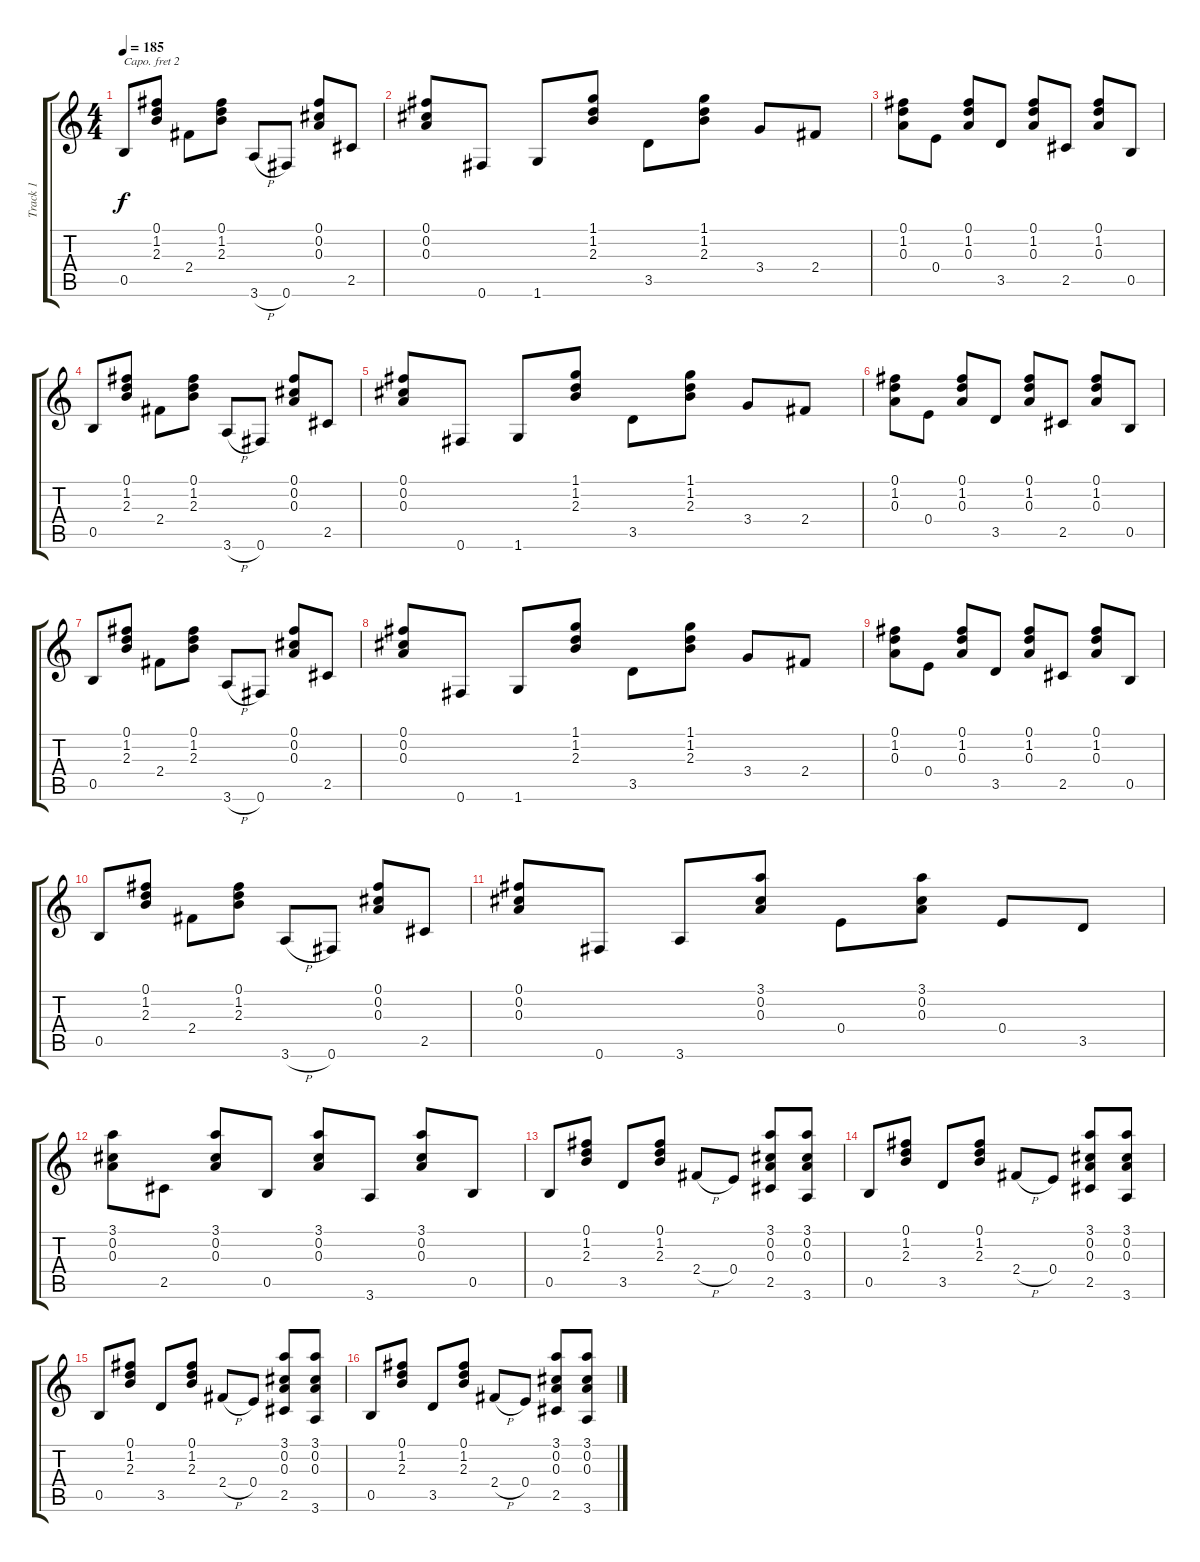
\track ("Track 1" "Track 1") {instrument electricguitarclean}
\staff {score tabs}
\capo 2
\tuning (E4 B3 G3 D3 A2 E2) {hide}
\ts (4 4)
\tempo 185
\clef g2
\ks c
0.5.8{dy f} (0.1 1.2 2.3).8 2.4.8 (0.1 1.2 2.3).8 3.6{h}.8 0.6.8 (0.1 0.2 0.3).8 2.5.8 |
(0.1 0.2 0.3).8 0.6.8 1.6.8 (1.1 1.2 2.3).8 3.5.8 (1.1 1.2 2.3).8 3.4.8 2.4.8 |
(0.1 1.2 0.3).8 0.4.8 (0.1 1.2 0.3).8 3.5.8 (0.1 1.2 0.3).8 2.5.8 (0.1 1.2 0.3).8 0.5.8 |
0.5.8 (0.1 1.2 2.3).8 2.4.8 (0.1 1.2 2.3).8 3.6{h}.8 0.6.8 (0.1 0.2 0.3).8 2.5.8 |
(0.1 0.2 0.3).8 0.6.8 1.6.8 (1.1 1.2 2.3).8 3.5.8 (1.1 1.2 2.3).8 3.4.8 2.4.8 |
(0.1 1.2 0.3).8 0.4.8 (0.1 1.2 0.3).8 3.5.8 (0.1 1.2 0.3).8 2.5.8 (0.1 1.2 0.3).8 0.5.8 |
0.5.8 (0.1 1.2 2.3).8 2.4.8 (0.1 1.2 2.3).8 3.6{h}.8 0.6.8 (0.1 0.2 0.3).8 2.5.8 |
(0.1 0.2 0.3).8 0.6.8 1.6.8 (1.1 1.2 2.3).8 3.5.8 (1.1 1.2 2.3).8 3.4.8 2.4.8 |
(0.1 1.2 0.3).8 0.4.8 (0.1 1.2 0.3).8 3.5.8 (0.1 1.2 0.3).8 2.5.8 (0.1 1.2 0.3).8 0.5.8 |
0.5.8 (0.1 1.2 2.3).8 2.4.8 (0.1 1.2 2.3).8 3.6{h}.8 0.6.8 (0.1 0.2 0.3).8 2.5.8 |
(0.1 0.2 0.3).8 0.6.8 3.6.8 (3.1 0.2 0.3).8 0.4.8 (3.1 0.2 0.3).8 0.4.8 3.5.8 |
(3.1 0.2 0.3).8 2.5.8 (3.1 0.2 0.3).8 0.5.8 (3.1 0.2 0.3).8 3.6.8 (3.1 0.2 0.3).8 0.5.8 |
0.5.8 (0.1 1.2 2.3).8 3.5.8 (0.1 1.2 2.3).8 2.4{h}.8 0.4.8 (3.1 0.2 0.3 2.5).8 (3.1 0.2 0.3 3.6).8 |
0.5.8 (0.1 1.2 2.3).8 3.5.8 (0.1 1.2 2.3).8 2.4{h}.8 0.4.8 (3.1 0.2 0.3 2.5).8 (3.1 0.2 0.3 3.6).8 |
0.5.8 (0.1 1.2 2.3).8 3.5.8 (0.1 1.2 2.3).8 2.4{h}.8 0.4.8 (3.1 0.2 0.3 2.5).8 (3.1 0.2 0.3 3.6).8 |
0.5.8 (0.1 1.2 2.3).8 3.5.8 (0.1 1.2 2.3).8 2.4{h}.8 0.4.8 (3.1 0.2 0.3 2.5).8 (3.1 0.2 0.3 3.6).8
